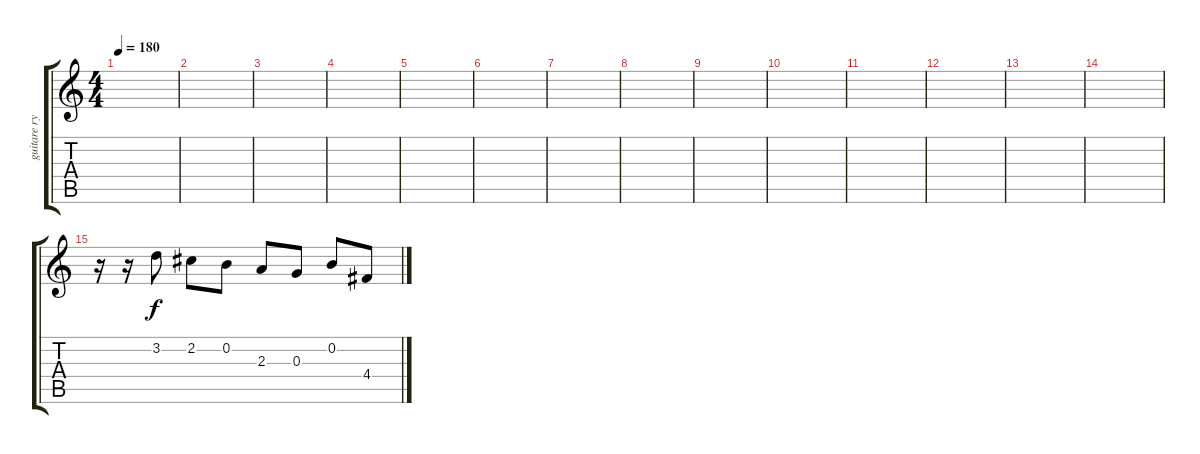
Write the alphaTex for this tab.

\track ("guitare rythmique 2" "guitare ry") {instrument distortionguitar}
\staff {score tabs}
\tuning (E4 B3 G3 D3 A2 E2) {hide}
\ts (4 4)
\tempo 180
\clef g2
\ks c
|
|
|
|
|
|
|
|
|
|
|
|
|
|
r.16 r.16 3.2.8 2.2.8 0.2.8 2.3.8 0.3.8 0.2.8 4.4.8
